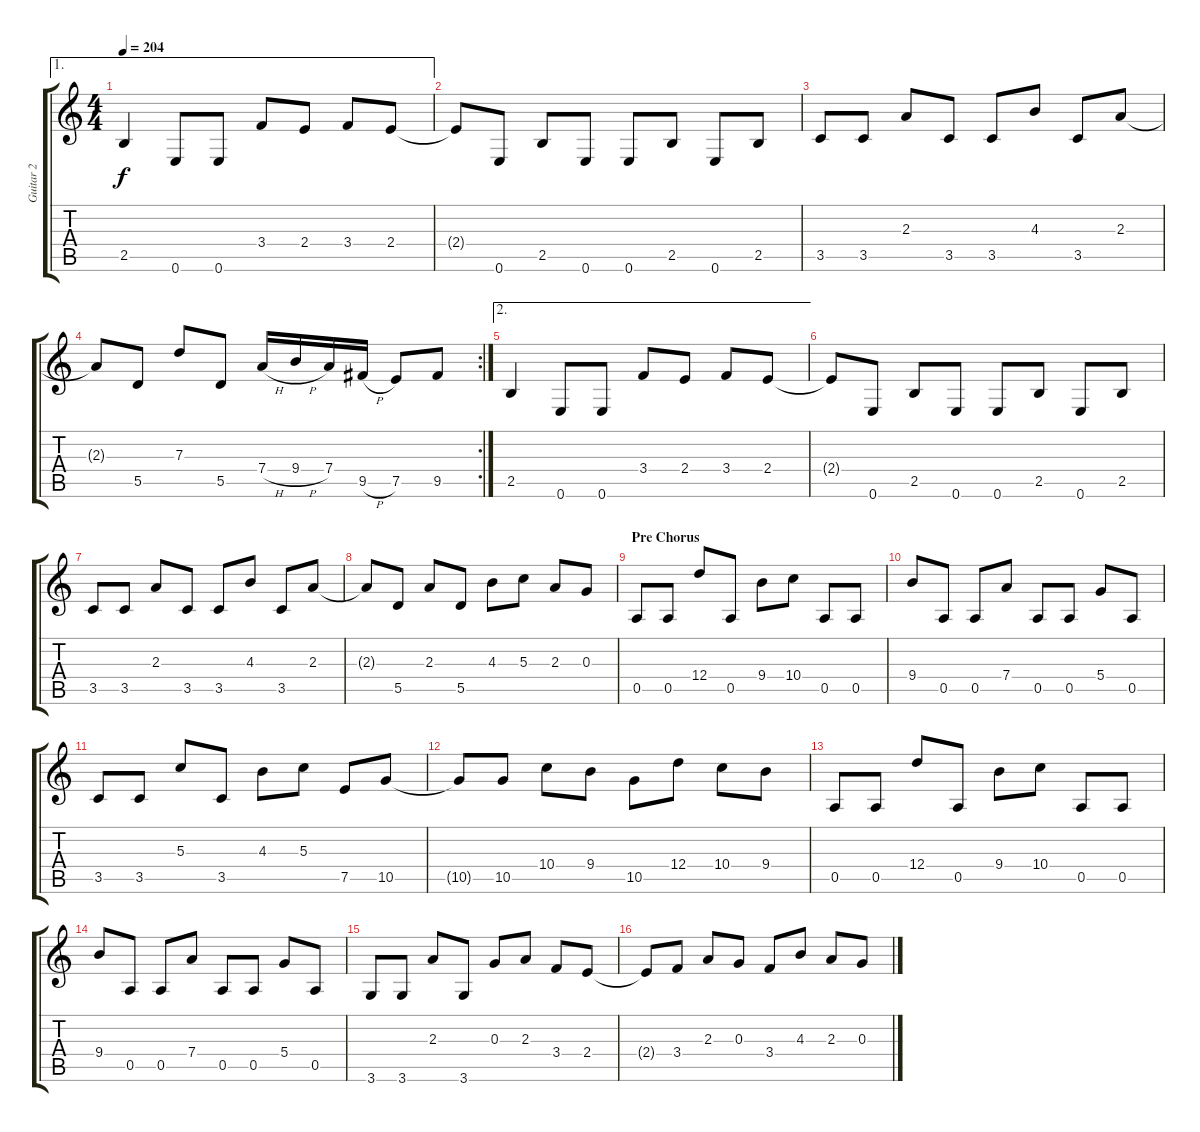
\track ("Guitar 2" "Guitar 2") {instrument overdrivenguitar}
\staff {score tabs}
\tuning (E4 B3 G3 D3 A2 E2) {hide}
\ae 1
\ts (4 4)
\tempo 204
\clef g2
\ks c
2.5.4{dy f} 0.6.8 0.6.8 3.4.8 2.4.8 3.4.8 2.4.8 |
2.4{t}.8 0.6.8 2.5.8 0.6.8 0.6.8 2.5.8 0.6.8 2.5.8 |
3.5.8 3.5.8 2.3.8 3.5.8 3.5.8 4.3.8 3.5.8 2.3.8 |
\rc 2
2.3{t}.8 5.5.8 7.3.8 5.5.8 7.4{h}.16 9.4{h}.16 7.4.16 9.5{h}.16 7.5.8 9.5.8 |
\ae 2
2.5.4 0.6.8 0.6.8 3.4.8 2.4.8 3.4.8 2.4.8 |
2.4{t}.8 0.6.8 2.5.8 0.6.8 0.6.8 2.5.8 0.6.8 2.5.8 |
3.5.8 3.5.8 2.3.8 3.5.8 3.5.8 4.3.8 3.5.8 2.3.8 |
2.3{t}.8 5.5.8 2.3.8 5.5.8 4.3.8 5.3.8 2.3.8 0.3.8 |
\section ("" "Pre Chorus")
0.5.8 0.5.8 12.4.8 0.5.8 9.4.8 10.4.8 0.5.8 0.5.8 |
9.4.8 0.5.8 0.5.8 7.4.8 0.5.8 0.5.8 5.4.8 0.5.8 |
3.5.8 3.5.8 5.3.8 3.5.8 4.3.8 5.3.8 7.5.8 10.5.8 |
10.5{t}.8 10.5.8 10.4.8 9.4.8 10.5.8 12.4.8 10.4.8 9.4.8 |
0.5.8 0.5.8 12.4.8 0.5.8 9.4.8 10.4.8 0.5.8 0.5.8 |
9.4.8 0.5.8 0.5.8 7.4.8 0.5.8 0.5.8 5.4.8 0.5.8 |
3.6.8 3.6.8 2.3.8 3.6.8 0.3.8 2.3.8 3.4.8 2.4.8 |
2.4{t}.8 3.4.8 2.3.8 0.3.8 3.4.8 4.3.8 2.3.8 0.3.8
